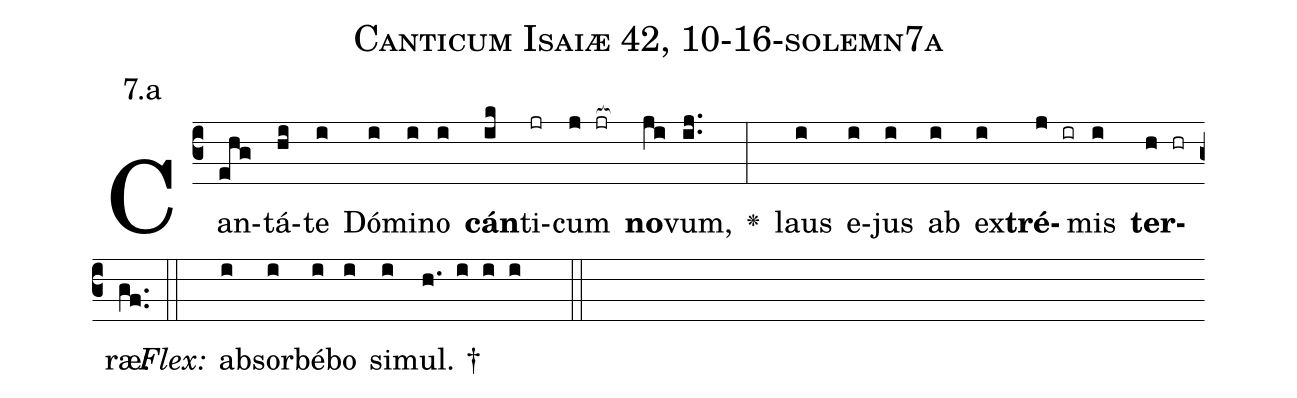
name: Canticum Isaiæ 42, 10-16-solemn7a;
annotation: 7.a;
%%
(c3)Can(ehg)tá(hi)te(i) Dó(i)mi(i)no(i) <b>cán</b>(ik)ti(jr)cum(j jr[ocb:1{]) <b>no</b>(ji[ocb:0}])vum,(ij..) <v>\greheightstar</v>(:) laus(i) e(i)jus(i) ab(i) ex(i)<b>tré</b>(j ir)mis(i) <b>ter</b>(h hr)ræ:(gf..) (::)
<i>Flex:</i>()  ab(i)sor(i)bé(i)bo(i) si(i)mul. †(h. i i i  ::)

%E(i) u(i) o(j) u(i) a(h) e.(gf..) (::)
